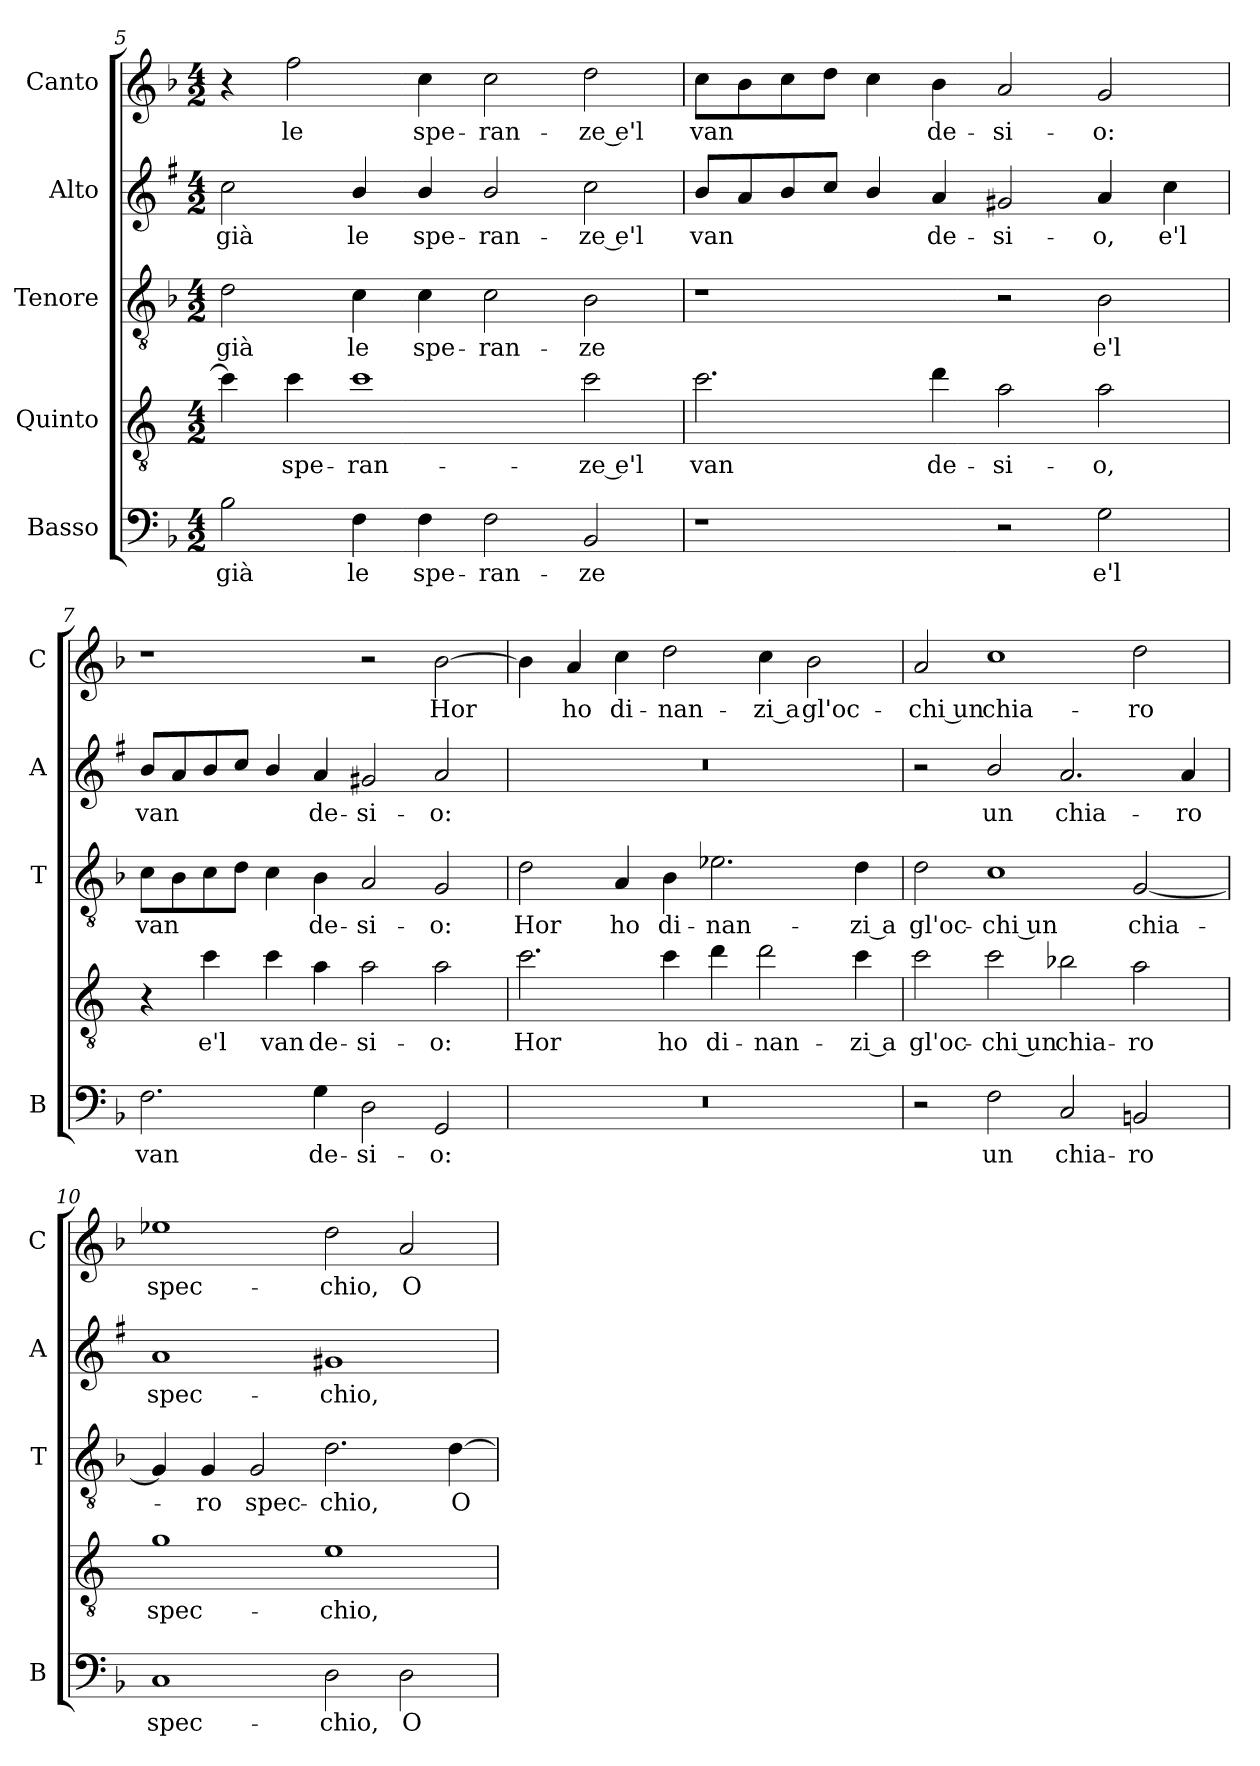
**kern	**text	**kern	**text	**kern	**text	**kern	**text	**kern	**text
*part5	*part5	*part4	*part4	*part3	*part3	*part2	*part2	*part1	*part1
*staff5	*staff5	*staff4	*staff4	*staff3	*staff3	*staff2	*staff2	*staff1	*staff1
*I"Basso	*	*I"Quinto	*	*I"Tenore	*	*I"Alto	*	*I"Canto	*
*I'B	*	*	*	*I'T	*	*I'A	*	*I'C	*
!!LO:LB:g=z
*clefF4	*	*clefGv2	*	*clefGv2	*	*clefG2	*	*clefG2	*
*	*	*ITrd4c7	*	*	*	*ITrd1c2	*	*	*
*k[b-]	*	*k[b-]	*	*k[b-]	*	*k[b-]	*	*k[b-]	*
*F:	*	*F:	*	*F:	*	*F:	*	*F:	*
*M4/2	*	*M4/2	*	*M4/2	*	*M4/2	*	*M4/2	*
=5	=5	=5	=5	=5	=5	=5	=5	=5	=5
!	!LO:LY:b	!	!	!	!LO:LY:b	!	!LO:LY:b	!	!
2B-\	già	4f\]	.	2d\	già	2b-\	già	4r	.
!	!	!	!LO:LY:b	!	!	!	!	!	!LO:LY:b
.	.	4f\	spe-	.	.	.	.	2ff\	le
!	!LO:LY:b	!	!LO:LY:b	!	!LO:LY:b	!	!LO:LY:b	!	!
4F\	le	1f	-ran-	4c\	le	4a/	le	.	.
!	!LO:LY:b	!	!	!	!LO:LY:b	!	!LO:LY:b	!	!LO:LY:b
4F\	spe-	.	.	4c\	spe-	4a/	spe-	4cc\	spe-
!	!LO:LY:b	!	!	!	!LO:LY:b	!	!LO:LY:b	!	!LO:LY:b
2F\	-ran-	.	.	2c\	-ran-	2a/	-ran-	2cc\	-ran-
!	!LO:LY:b	!	!LO:LY:b	!	!LO:LY:b	!	!LO:LY:b	!	!LO:LY:b
2BB-/	-ze	2f\	-ze e'l	2B-\	-ze	2b-\	-ze e'l	2dd\	-ze e'l
=6	=6	=6	=6	=6	=6	=6	=6	=6	=6
!	!	!	!LO:LY:b	!	!	!	!LO:LY:b	!	!LO:LY:b
1r	.	2.f\	van	1r	.	8a/L	van	8cc\L	van
.	.	.	.	.	.	8g/	.	8b-\	.
.	.	.	.	.	.	8a/	.	8cc\	.
.	.	.	.	.	.	8b-/J	.	8dd\J	.
.	.	.	.	.	.	4a/	.	4cc\	.
!	!	!	!LO:LY:b	!	!	!	!LO:LY:b	!	!LO:LY:b
.	.	4g\	de-	.	.	4g/	de-	4b-\	de-
!	!	!	!LO:LY:b	!	!	!	!LO:LY:b	!	!LO:LY:b
2r	.	2d\	-si-	2r	.	2f#X/	-si-	2a/	-si-
!	!LO:LY:b	!	!LO:LY:b	!	!LO:LY:b	!	!LO:LY:b	!	!LO:LY:b
2G\	e'l	2d\	-o,	2B-\	e'l	4g/	-o,	2g/	-o:
!	!	!	!	!	!	!	!LO:LY:b	!	!
.	.	.	.	.	.	4b-\	e'l	.	.
=7	=7	=7	=7	=7	=7	=7	=7	=7	=7
!	!LO:LY:b	!	!	!	!LO:LY:b	!	!LO:LY:b	!	!
2.F\	van	4r	.	8c\L	van	8a/L	van	1r	.
.	.	.	.	8B-\	.	8g/	.	.	.
!	!	!	!LO:LY:b	!	!	!	!	!	!
.	.	4f\	e'l	8c\	.	8a/	.	.	.
.	.	.	.	8d\J	.	8b-/J	.	.	.
!	!	!	!LO:LY:b	!	!	!	!	!	!
.	.	4f\	van	4c\	.	4a/	.	.	.
!	!LO:LY:b	!	!LO:LY:b	!	!LO:LY:b	!	!LO:LY:b	!	!
4G\	de-	4d\	de-	4B-\	de-	4g/	de-	.	.
!	!LO:LY:b	!	!LO:LY:b	!	!LO:LY:b	!	!LO:LY:b	!	!
2D\	-si-	2d\	-si-	2A/	-si-	2f#X/	-si-	2r	.
!	!LO:LY:b	!	!LO:LY:b	!	!LO:LY:b	!	!LO:LY:b	!	!LO:LY:b
2GG/	-o:	2d\	-o:	2G/	-o:	2g/	-o:	[2b-\	Hor
=8	=8	=8	=8	=8	=8	=8	=8	=8	=8
!	!	!	!LO:LY:b	!	!LO:LY:b	!	!	!	!
0r	.	2.f\	Hor	2d\	Hor	0r	.	4b-\]	.
!	!	!	!	!	!	!	!	!	!LO:LY:b
.	.	.	.	.	.	.	.	4a/	ho
!	!	!	!	!	!LO:LY:b	!	!	!	!LO:LY:b
.	.	.	.	4A/	ho	.	.	4cc\	di-
!	!	!	!LO:LY:b	!	!LO:LY:b	!	!	!	!LO:LY:b
.	.	4f\	ho	4B-\	di-	.	.	2dd\	-nan-
!	!	!	!LO:LY:b	!	!LO:LY:b	!	!	!	!
.	.	4g\	di-	2.e-X\	-nan-	.	.	.	.
!	!	!	!LO:LY:b	!	!	!	!	!	!LO:LY:b
.	.	2g\	-nan-	.	.	.	.	4cc\	-zi a
!	!	!	!	!	!	!	!	!	!LO:LY:b
.	.	.	.	.	.	.	.	2b-\	gl'oc-
!	!	!	!LO:LY:b	!	!LO:LY:b	!	!	!	!
.	.	4f\	-zi a	4d\	-zi a	.	.	.	.
!!LO:PB:g=z
=9	=9	=9	=9	=9	=9	=9	=9	=9	=9
!	!	!	!LO:LY:b	!	!LO:LY:b	!	!	!	!LO:LY:b
2r	.	2f\	gl'oc-	2d\	gl'oc-	2r	.	2a/	-chi un
!	!LO:LY:b	!	!LO:LY:b	!	!LO:LY:b	!	!LO:LY:b	!	!LO:LY:b
2F\	un	2f\	-chi un	1c	-chi un	2a/	un	1cc	chia-
!	!LO:LY:b	!	!LO:LY:b	!	!	!	!LO:LY:b	!	!
2C/	chia-	2e-X\	chia-	.	.	2.g/	chia-	.	.
!	!LO:LY:b	!	!LO:LY:b	!	!LO:LY:b	!	!	!	!LO:LY:b
2BBn/	-ro	2d\	-ro	[2G/	chia-	.	.	2dd\	-ro
!	!	!	!	!	!	!	!LO:LY:b	!	!
.	.	.	.	.	.	4g/	-ro	.	.
=10	=10	=10	=10	=10	=10	=10	=10	=10	=10
!	!LO:LY:b	!	!LO:LY:b	!	!	!	!LO:LY:b	!	!LO:LY:b
1C	spec-	1c	spec-	4G/]	.	1g	spec-	1ee-X	spec-
!	!	!	!	!	!LO:LY:b	!	!	!	!
.	.	.	.	4G/	-ro	.	.	.	.
!	!	!	!	!	!LO:LY:b	!	!	!	!
.	.	.	.	2G/	spec-	.	.	.	.
!	!LO:LY:b	!	!LO:LY:b	!	!LO:LY:b	!	!LO:LY:b	!	!LO:LY:b
2D\	-chio,	1A	-chio,	2.d\	-chio,	1f#X	-chio,	2dd\	-chio,
!	!LO:LY:b	!	!	!	!	!	!	!	!LO:LY:b
2D\	O-	.	.	.	.	.	.	2a/	O-
!	!	!	!	!	!LO:LY:b	!	!	!	!
.	.	.	.	[4d\	O-	.	.	.	.
=	=	=	=	=	=	=	=	=	=
*-	*-	*-	*-	*-	*-	*-	*-	*-	*-
